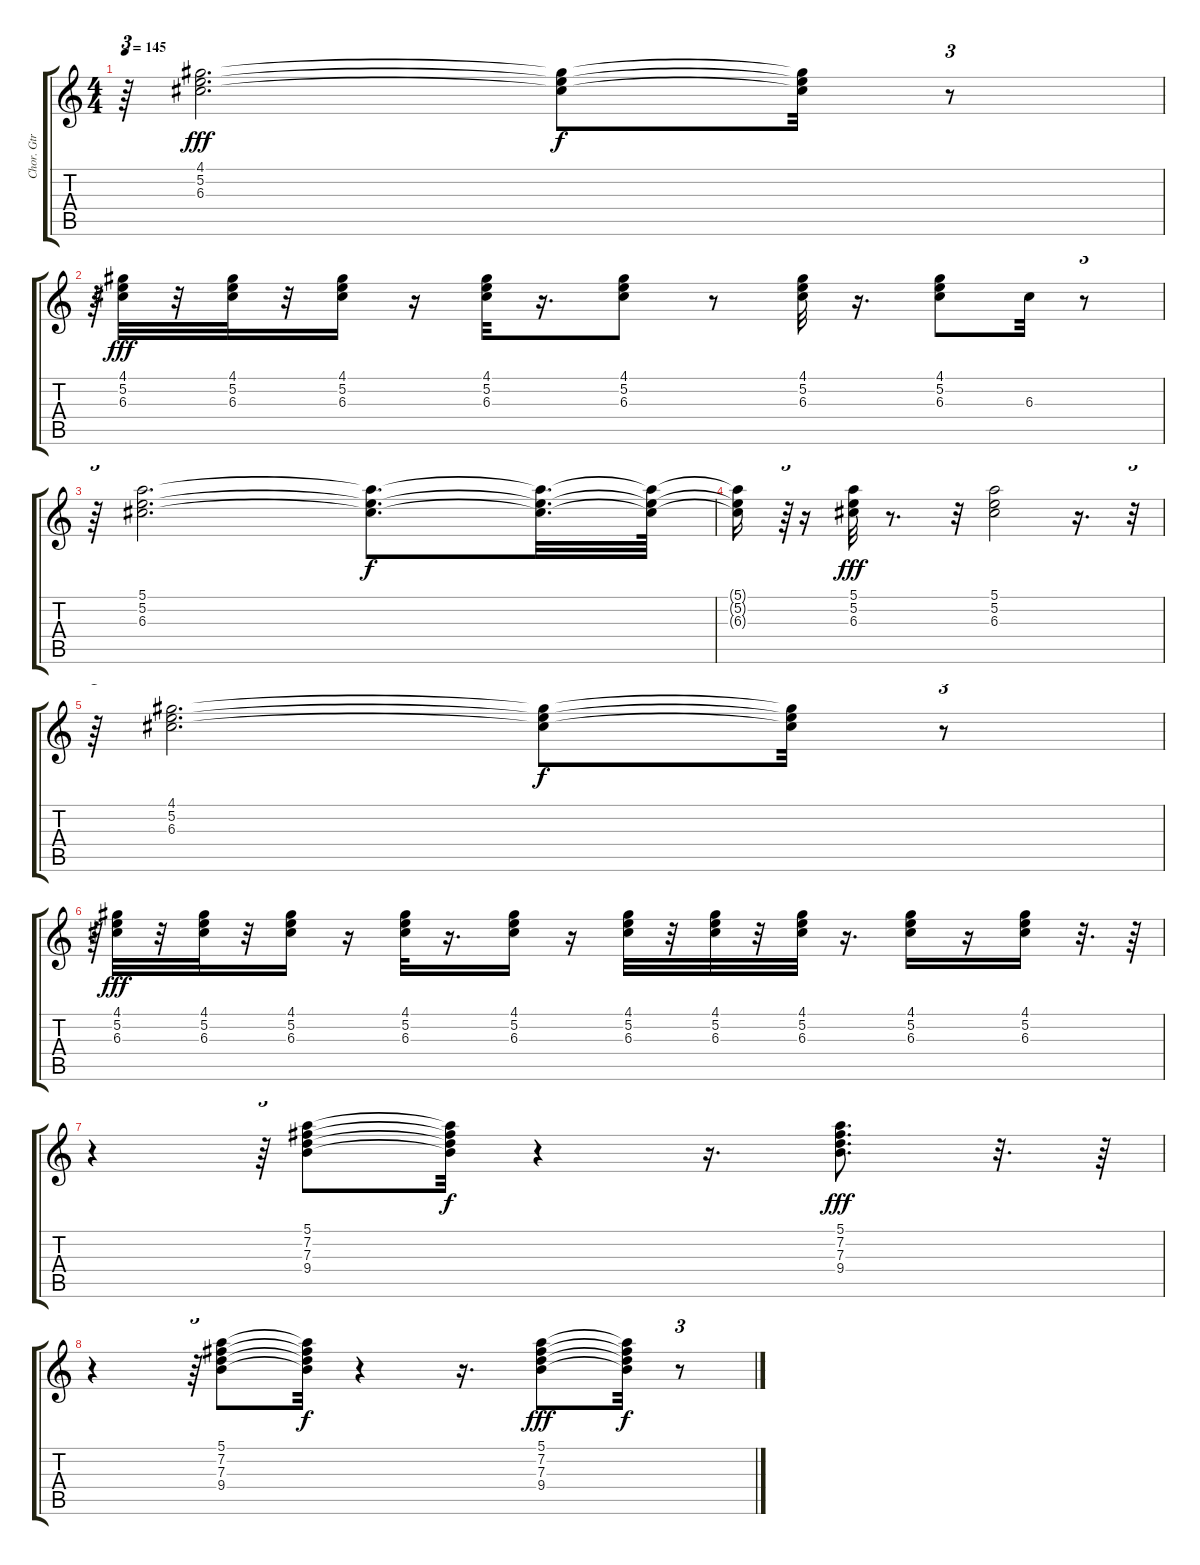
\track ("Chor. Gtr" "Chor. Gtr") {instrument electricguitarjazz}
\staff {score tabs}
\tuning (E4 B3 G3 D3 A2 E2) {hide}
\ts (4 4)
\tempo 145
\clef g2
\ks c
r.64{tu (3 2) dy fff} (4.1 5.2 6.3).2{d} (4.1{t} 5.2{t} 6.3{t}).8{dy f} (4.1{t} 5.2{t} 6.3{t}).32 r.8{tu (3 2)} |
r.64{tu (3 2)} (4.1 5.2 6.3).32{dy fff} r.32 (4.1 5.2 6.3).32 r.32 (4.1 5.2 6.3).16 r.16 (4.1 5.2 6.3).32 r.16{d} (4.1 5.2 6.3).8 r.8 (4.1 5.2 6.3).32 r.16{d} (4.1 5.2 6.3).8 6.3.32 r.8{tu (3 2)} |
r.64{tu (3 2)} (5.1 5.2 6.3).2{d} (5.1{t} 5.2{t} 6.3{t}).8{d dy f} (5.1{t} 5.2{t} 6.3{t}).32{d} (5.1{t} 5.2{t} 6.3{t}).64 |
(5.1{t} 5.2{t} 6.3{t}).16 r.64{tu (3 2)} r.16 (5.1 5.2 6.3).32{dy fff} r.8{d} r.32 (5.1 5.2 6.3).2 r.16{d} r.32{tu (3 2)} |
r.64{tu (3 2)} (4.1 5.2 6.3).2{d} (4.1{t} 5.2{t} 6.3{t}).8{dy f} (4.1{t} 5.2{t} 6.3{t}).32 r.8{tu (3 2)} |
r.64{tu (3 2)} (4.1 5.2 6.3).32{dy fff} r.32 (4.1 5.2 6.3).32 r.32 (4.1 5.2 6.3).16 r.16 (4.1 5.2 6.3).32 r.16{d} (4.1 5.2 6.3).16 r.16 (4.1 5.2 6.3).32 r.32 (4.1 5.2 6.3).32 r.32 (4.1 5.2 6.3).32 r.16{d} (4.1 5.2 6.3).16 r.16 (4.1 5.2 6.3).16 r.32{d} r.64 |
r.4 r.64{tu (3 2)} (5.1 7.2 7.3 9.4).8 (5.1{t} 7.2{t} 7.3{t} 9.4{t}).32{dy f} r.4 r.16{d} (5.1 7.2 7.3 9.4).8{d dy fff} r.32{d} r.64 |
r.4 r.64{tu (3 2)} (5.1 7.2 7.3 9.4).8 (5.1{t} 7.2{t} 7.3{t} 9.4{t}).32{dy f} r.4 r.16{d} (5.1 7.2 7.3 9.4).8{dy fff} (5.1{t} 7.2{t} 7.3{t} 9.4{t}).32{dy f} r.8{tu (3 2)}
